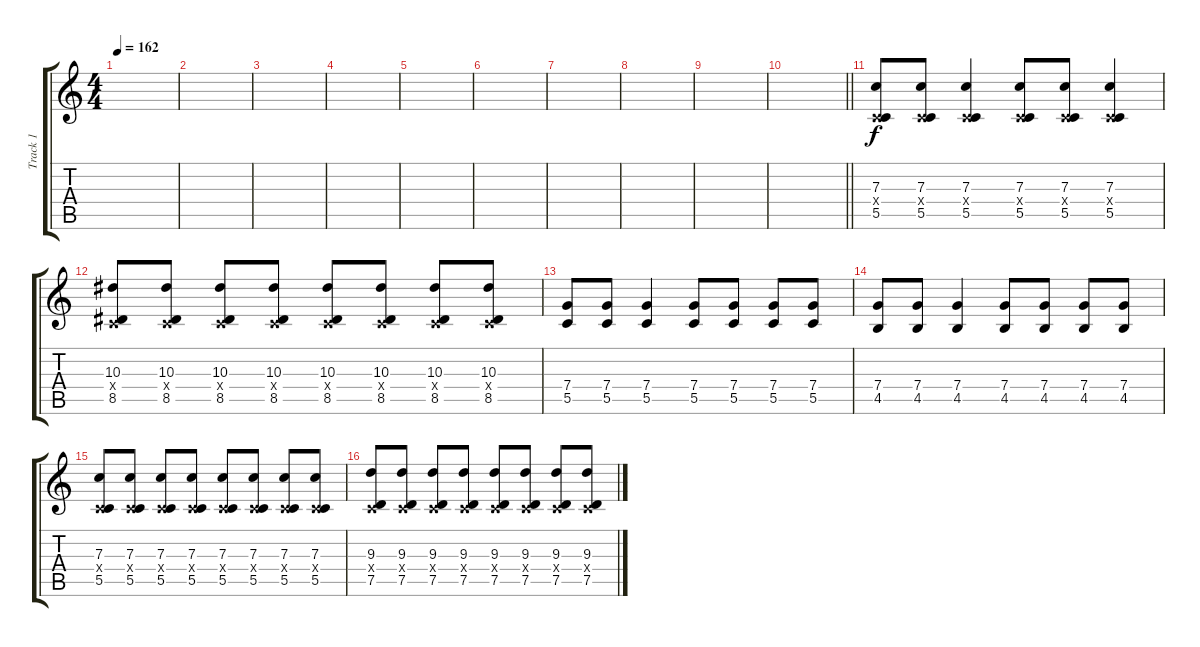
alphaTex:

\track ("Track 1" "Track 1") {instrument distortionguitar}
\staff {score tabs}
\tuning (D4 A3 F3 C3 G2 C2) {hide}
\ts (4 4)
\tempo 162
\clef g2
\ks c
|
|
|
|
|
|
|
|
|
\barLineRight lightlight
|
(7.3 0.4{x} 5.5).8 (7.3 0.4{x} 5.5).8 (7.3 0.4{x} 5.5).4 (7.3 0.4{x} 5.5).8 (7.3 0.4{x} 5.5).8 (7.3 0.4{x} 5.5).4 |
(10.3 0.4{x} 8.5).8 (10.3 0.4{x} 8.5).8 (10.3 0.4{x} 8.5).8 (10.3 0.4{x} 8.5).8 (10.3 0.4{x} 8.5).8 (10.3 0.4{x} 8.5).8 (10.3 0.4{x} 8.5).8 (10.3 0.4{x} 8.5).8 |
(7.4 5.5).8 (7.4 5.5).8 (7.4 5.5).4 (7.4 5.5).8 (7.4 5.5).8 (7.4 5.5).8 (7.4 5.5).8 |
(7.4 4.5).8 (7.4 4.5).8 (7.4 4.5).4 (7.4 4.5).8 (7.4 4.5).8 (7.4 4.5).8 (7.4 4.5).8 |
(7.3 0.4{x} 5.5).8 (7.3 0.4{x} 5.5).8 (7.3 0.4{x} 5.5).8 (7.3 0.4{x} 5.5).8 (7.3 0.4{x} 5.5).8 (7.3 0.4{x} 5.5).8 (7.3 0.4{x} 5.5).8 (7.3 0.4{x} 5.5).8 |
(9.3 0.4{x} 7.5).8 (9.3 0.4{x} 7.5).8 (9.3 0.4{x} 7.5).8 (9.3 0.4{x} 7.5).8 (9.3 0.4{x} 7.5).8 (9.3 0.4{x} 7.5).8 (9.3 0.4{x} 7.5).8 (9.3 0.4{x} 7.5).8
